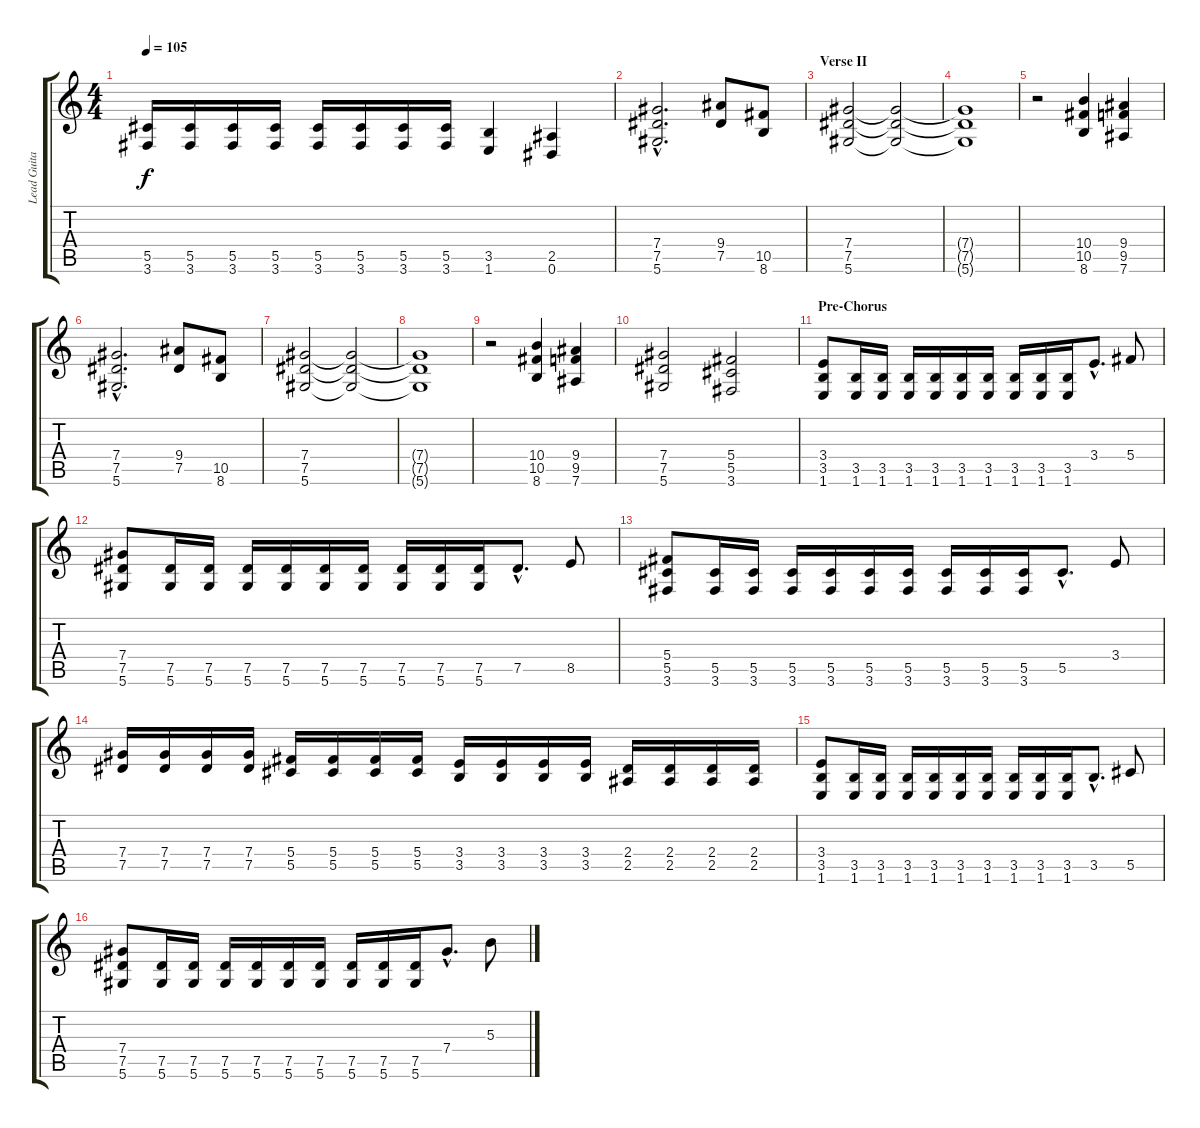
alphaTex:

\track ("Lead Guitar" "Lead Guita") {instrument distortionguitar}
\staff {score tabs}
\tuning (Eb4 Bb3 Gb3 Db3 Ab2 Eb2) {hide}
\ts (4 4)
\tempo 105
\clef g2
\ks c
(5.5 3.6).16{dy f} (5.5 3.6).16 (5.5 3.6).16 (5.5 3.6).16 (5.5 3.6).16 (5.5 3.6).16 (5.5 3.6).16 (5.5 3.6).16 (3.5 1.6).4 (2.5 0.6).4 |
(7.4{hac} 7.5{hac} 5.6{hac}).2{d} (9.4 7.5).8 (10.5 8.6).8 |
\section ("" "Verse II")
(7.4 7.5 5.6).2 (7.4{t} 7.5{t} 5.6{t}).2{volume 0} |
(7.4{t} 7.5{t} 5.6{t}).1 |
r.2{volume 16} (10.4 10.5 8.6).4 (9.4 9.5 7.6).4 |
(7.4{hac} 7.5{hac} 5.6{hac}).2{d} (9.4 7.5).8 (10.5 8.6).8 |
(7.4 7.5 5.6).2 (7.4{t} 7.5{t} 5.6{t}).2{volume 0} |
(7.4{t} 7.5{t} 5.6{t}).1 |
r.2{volume 16} (10.4 10.5 8.6).4 (9.4 9.5 7.6).4 |
(7.4 7.5 5.6).2 (5.4 5.5 3.6).2 |
\section ("" "Pre-Chorus")
(3.4 3.5 1.6).8 (3.5 1.6).16 (3.5 1.6).16 (3.5 1.6).16 (3.5 1.6).16 (3.5 1.6).16 (3.5 1.6).16 (3.5 1.6).16 (3.5 1.6).16 (3.5 1.6).16 3.4{hac}.8{d} 5.4.8 |
(7.4 7.5 5.6).8 (7.5 5.6).16 (7.5 5.6).16 (7.5 5.6).16 (7.5 5.6).16 (7.5 5.6).16 (7.5 5.6).16 (7.5 5.6).16 (7.5 5.6).16 (7.5 5.6).16 7.5{hac}.8{d} 8.5.8 |
(5.4 5.5 3.6).8 (5.5 3.6).16 (5.5 3.6).16 (5.5 3.6).16 (5.5 3.6).16 (5.5 3.6).16 (5.5 3.6).16 (5.5 3.6).16 (5.5 3.6).16 (5.5 3.6).16 5.5{hac}.8{d} 3.4.8 |
(7.4 7.5).16 (7.4 7.5).16 (7.4 7.5).16 (7.4 7.5).16 (5.4 5.5).16 (5.4 5.5).16 (5.4 5.5).16 (5.4 5.5).16 (3.4 3.5).16 (3.4 3.5).16 (3.4 3.5).16 (3.4 3.5).16 (2.4 2.5).16 (2.4 2.5).16 (2.4 2.5).16 (2.4 2.5).16 |
(3.4 3.5 1.6).8 (3.5 1.6).16 (3.5 1.6).16 (3.5 1.6).16 (3.5 1.6).16 (3.5 1.6).16 (3.5 1.6).16 (3.5 1.6).16 (3.5 1.6).16 (3.5 1.6).16 3.5{hac}.8{d} 5.5.8 |
(7.4 7.5 5.6).8 (7.5 5.6).16 (7.5 5.6).16 (7.5 5.6).16 (7.5 5.6).16 (7.5 5.6).16 (7.5 5.6).16 (7.5 5.6).16 (7.5 5.6).16 (7.5 5.6).16 7.4{hac}.8{d} 5.3.8
